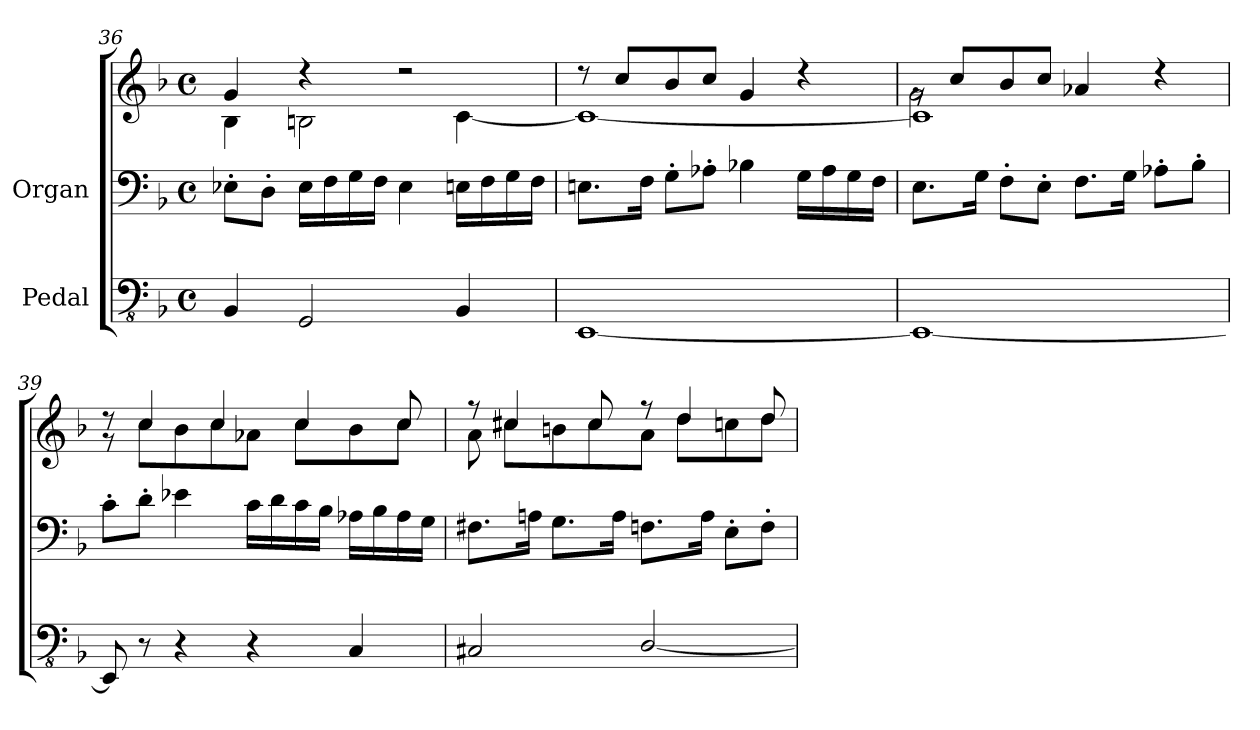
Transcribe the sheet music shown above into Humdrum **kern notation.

**kern	**kern	**kern
*part2	*part1	*part1
*staff3	*staff2	*staff1
*I"Pedal	*I"Organ	*
!!LO:LB:g=z
*clefFv4	*clefF4	*clefG2
*k[b-]	*k[b-]	*k[b-]
*M4/4	*M4/4	*M4/4
*met(c)	*met(c)	*met(c)
=36	=36	=36
*	*	*^
4BBB-/	8E-X'\L	4g/	4B-\
.	8D'\J	.	.
2GGG/	16E-\LL	4r	2Bn\
.	16F\	.	.
.	16G\	.	.
.	16F\JJ	.	.
.	4E-\	2r	.
4BBB-/	16En\LL	.	[4c\
.	16F\	.	.
.	16G\	.	.
.	16F\JJ	.	.
=37	=37	=37	=37
[1EEE	8.En\L	8r	1c_
.	.	8cc/L	.
.	16F\Jk	.	.
.	8G'\L	8b-/	.
.	8A-X'\J	8cc/J	.
.	4B-X\	4g/	.
.	16G\LL	4r	.
.	16A-\	.	.
.	16G\	.	.
.	16F\JJ	.	.
=38	=38	=38	=38
*	*	*	*^
1EEE_	8.E\L	8rg	1c]	2g\
.	.	8cc/L	.	.
.	16G\Jk	.	.	.
.	8F'\L	8b-/	.	.
.	8E'\J	8cc/J	.	.
.	8.F\L	4a-X/	.	2ryy
.	16G\Jk	.	.	.
.	8A-X'\L	4r	.	.
.	8B-'\J	.	.	.
*	*	*	*v	*v
=39	=39	=39	=39
8EEE/]	8c'\L	8r	8r
8r	8d'\J	4cc/	8cc\L
4r	4e-X\	.	8b-\
.	.	4cc/	8cc\
4r	16c\LL	.	8a-X\J
.	16d\	.	.
.	16c\	4cc/	8cc\L
.	16B-\JJ	.	.
4CC/	16A-X\LL	.	8b-\
.	16B-\	.	.
.	16A-\	8cc/	8cc\J
.	16G\JJ	.	.
!!LO:LB:g=z	!!
=40	=40	=40	=40
2CC#X/	8.F#X\L	8r	8a\
.	.	4cc#X/	8cc#\L
.	16An\Jk	.	.
.	8.G\L	.	8bn\
.	.	8cc#/	8cc#\
.	16A\Jk	.	.
[2DD/	8.Fn\L	8r	8a\J
.	.	4dd/	8dd\L
.	16A\Jk	.	.
.	8E'\L	.	8ccn\
.	8F'\J	8dd/	8dd\J
*	*	*v	*v
=	=	=
*-	*-	*-
